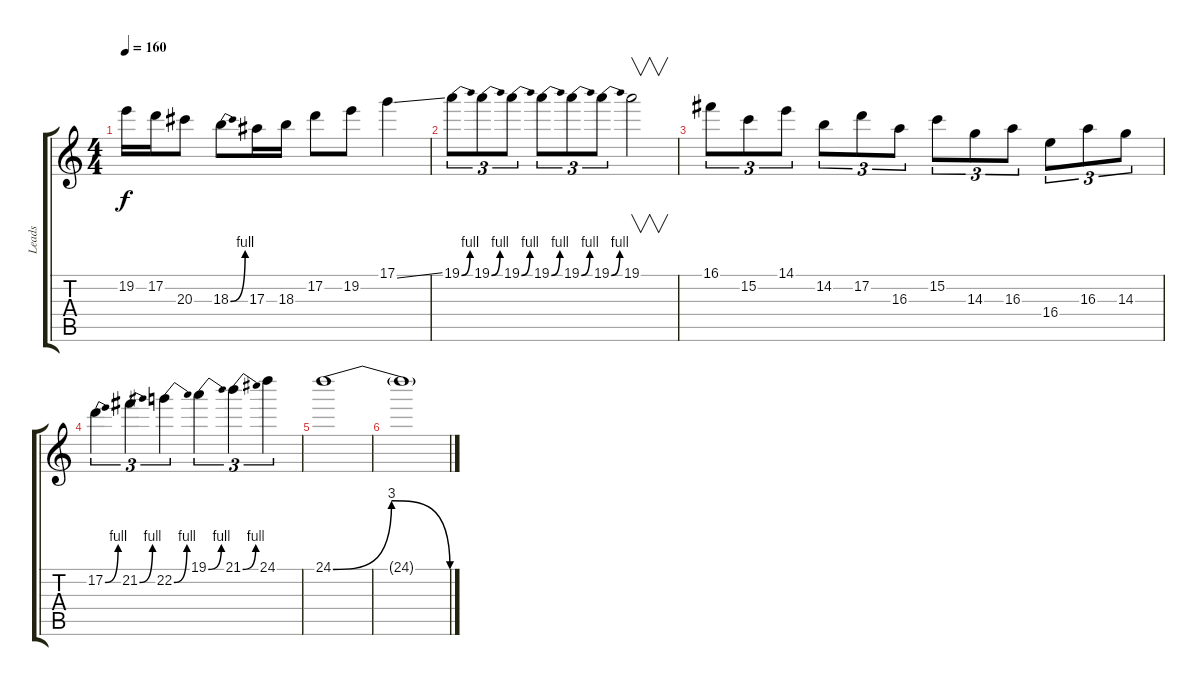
\track ("Leads" "Leads") {instrument distortionguitar}
\staff {score tabs}
\tuning (D4 A3 F3 C3 G2 D2) {hide}
\ts (4 4)
\tempo 160
\clef g2
\ks c
19.2.16{dy f} 17.2.16 20.3.8 18.3{be (bend 0 0 60 4)}.8 17.3.16 18.3.16 17.2.8 19.2.8 17.1{ss}.4 |
19.1{be (bend 0 0 60 4)}.8{tu (3 2)} 19.1{be (bend 0 0 60 4)}.8{tu (3 2)} 19.1{be (bend 0 0 60 4)}.8{tu (3 2)} 19.1{be (bend 0 0 60 4)}.8{tu (3 2)} 19.1{be (bend 0 0 60 4)}.8{tu (3 2)} 19.1{be (bend 0 0 60 4)}.8{tu (3 2)} 19.1.2{v} |
16.1.8{tu (3 2)} 15.2.8{tu (3 2)} 14.1.8{tu (3 2)} 14.2.8{tu (3 2)} 17.2.8{tu (3 2)} 16.3.8{tu (3 2)} 15.2.8{tu (3 2)} 14.3.8{tu (3 2)} 16.3.8{tu (3 2)} 16.4.8{tu (3 2)} 16.3.8{tu (3 2)} 14.3.8{tu (3 2)} |
17.2{be (bend 0 0 60 4)}.4{tu (3 2)} 21.2{be (bend 0 0 60 4)}.4{tu (3 2)} 22.2{be (bend 0 0 60 4)}.4{tu (3 2)} 19.1{be (bend 0 0 60 4)}.4{tu (3 2)} 21.1{be (bend 0 0 60 4)}.4{tu (3 2)} 24.1.4{tu (3 2)} |
24.1{be (bendrelease 0 0 30 12 30 12 60 0)}.1 |
24.1{t}.1
